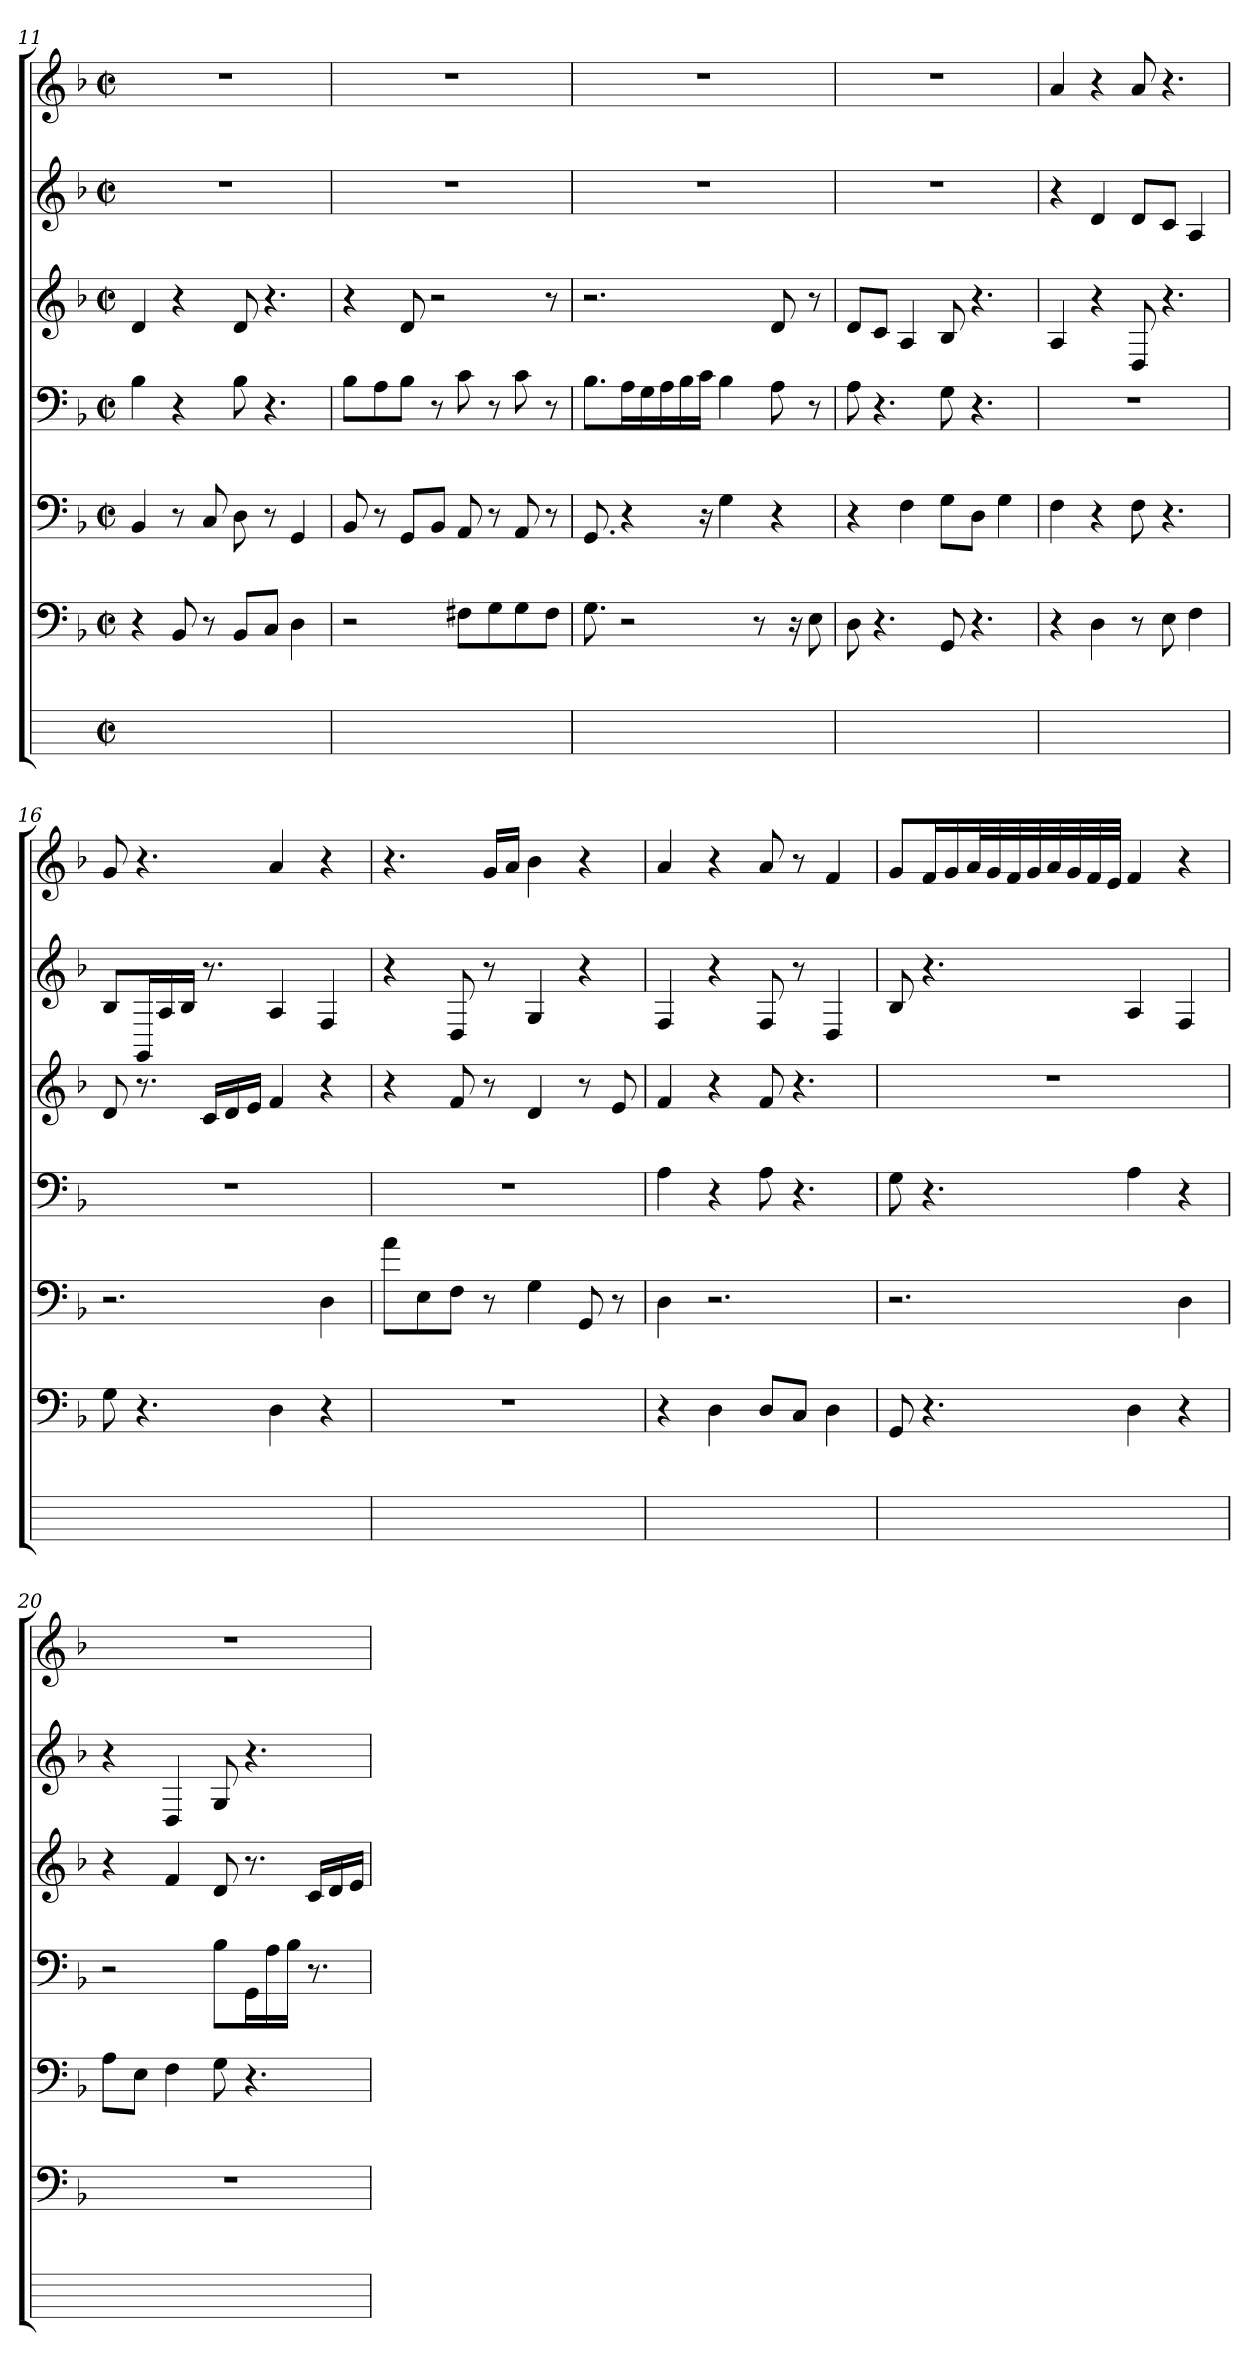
**kern	**kern	**kern	**kern	**kern	**kern	**kern
*part7	*part6	*part5	*part4	*part3	*part2	*part1
*staff7	*staff6	*staff5	*staff4	*staff3	*staff2	*staff1
*	*clefF4	*clefF4	*clefF4	*clefG2	*clefG2	*clefG2
*	*k[b-]	*k[b-]	*k[b-]	*k[b-]	*k[b-]	*k[b-]
*	*F:	*F:	*F:	*F:	*F:	*F:
*M2/2	*M2/2	*M2/2	*M2/2	*M2/2	*M2/2	*M2/2
*met(c|)	*met(c|)	*met(c|)	*met(c|)	*met(c|)	*met(c|)	*met(c|)
=11	=11	=11	=11	=11	=11	=11
1ryy	4r	4BB-	4B-	4di	1r	1r
.	8BB-	8r	4r	4r	.	.
.	8r	8C	.	.	.	.
.	8BB-iL	8D	8B-	8di	.	.
.	8CJ	8r	4.r	4.r	.	.
.	4D	4GG	.	.	.	.
=12	=12	=12	=12	=12	=12	=12
1ryy	2r	8BB-	8B-iL	4r	1r	1r
.	.	8r	8Aj	.	.	.
.	.	8GGL	8B-iJ	8di	.	.
.	.	8BB-jJ	8r	2r	.	.
.	8F#XZL	8AA	8c	.	.	.
.	8Gi	8r	8r	.	.	.
.	8GZ	8AAi	8ci	.	.	.
.	8F#iJ	8r	8r	8r	.	.
=13	=13	=13	=13	=13	=13	=13
1ryy	8.G	8.GG	8.B-L	2.r	1r	1r
.	2r	4r	16AjL	.	.	.
.	.	.	16Gj	.	.	.
.	.	.	16Aj	.	.	.
.	.	.	16B-j	.	.	.
.	.	16r	16cjJJ	.	.	.
.	.	4G	4B-i	.	.	.
.	8r	.	.	.	.	.
.	.	4r	8AZ	8d	.	.
.	16r	.	.	.	.	.
.	8E	.	8r	8r	.	.
=14	=14	=14	=14	=14	=14	=14
1ryy	8D	4r	8A	8diL	1r	1r
.	4.r	.	4.r	8cJ	.	.
.	.	4F	.	4A	.	.
.	8GG	8GL	8G	8B-	.	.
.	4.r	8DJ	4.r	4.r	.	.
.	.	4G	.	.	.	.
=15	=15	=15	=15	=15	=15	=15
1ryy	4r	4F	1r	4A	4r	4a
.	4D	4r	.	4r	4d	4r
.	8r	8Fi	.	8D	8diL	8ai
.	8E	4.r	.	4.r	8cJ	4.r
.	4F	.	.	.	4A	.
=16	=16	=16	=16	=16	=16	=16
1ryy	8G	2.r	1r	8d	8B-L	8g
.	4.r	.	.	8.r	16GGjL	4.r
.	.	.	.	.	16Aj	.
.	.	.	.	.	16B-iJJ	.
.	.	.	.	16cjLL	8.r	.
.	.	.	.	16di	.	.
.	.	.	.	16ejJJ	.	.
.	4D	.	.	4f	4A	4a
.	4r	4D	.	4r	4F	4r
=17	=17	=17	=17	=17	=17	=17
1ryy	1r	8ajL	1r	4r	4r	4.r
.	.	8E	.	.	.	.
.	.	8FJ	.	8f	8D	.
.	.	8r	.	8r	8r	16gjLL
.	.	.	.	.	.	16ajJJ
.	.	4G	.	4d	4G	4b-
.	.	8GG	.	8r	4r	4r
.	.	8r	.	8e	.	.
=18	=18	=18	=18	=18	=18	=18
1ryy	4r	4D	4A	4f	4F	4a
.	4D	2.r	4r	4r	4r	4r
.	8DiL	.	8Ai	8fi	8Fi	8ai
.	8CJ	.	4.r	4.r	8r	8r
.	4D	.	.	.	4D	4f
=19	=19	=19	=19	=19	=19	=19
1ryy	8GG	2.r	8G	1r	8B-	8gL
.	4.r	.	4.r	.	4.r	16fjL
.	.	.	.	.	.	16gj
.	.	.	.	.	.	32ajL
.	.	.	.	.	.	32gj
.	.	.	.	.	.	32fj
.	.	.	.	.	.	32gj
.	.	.	.	.	.	32aj
.	.	.	.	.	.	32gj
.	.	.	.	.	.	32fj
.	.	.	.	.	.	32ejJJJ
.	4D	.	4A	.	4A	4f
.	4r	4D	4r	.	4F	4r
=20	=20	=20	=20	=20	=20	=20
1ryy	1r	8AjL	2r	4r	4r	1r
.	.	8EJ	.	.	.	.
.	.	4F	.	4f	4D	.
.	.	8G	8B-L	8d	8G	.
.	.	4.r	16GGjL	8.r	4.r	.
.	.	.	16Aj	.	.	.
.	.	.	16B-iJJ	.	.	.
.	.	.	8.r	16cjLL	.	.
.	.	.	.	16di	.	.
.	.	.	.	16ejJJ	.	.
=	=	=	=	=	=	=
*-	*-	*-	*-	*-	*-	*-
